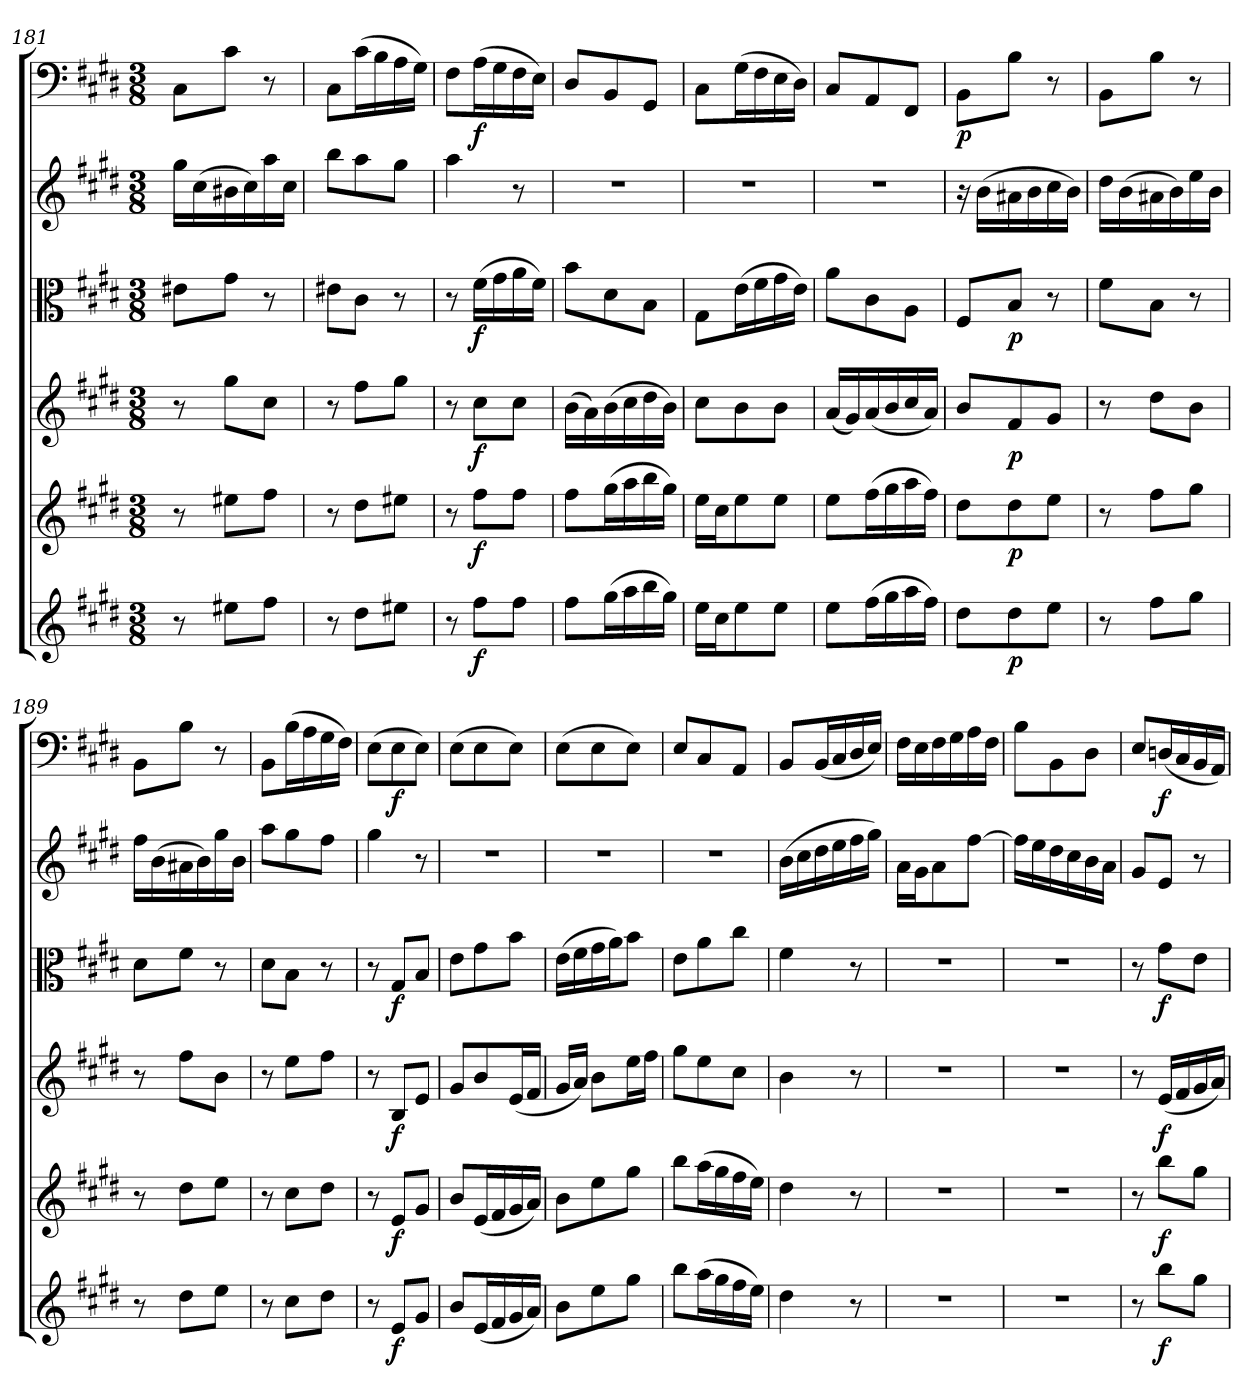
**kern	**dynam	**kern	**dynam	**kern	**dynam	**kern	**dynam	**kern	**kern	**dynam
*part6	*part6	*part5	*part5	*part4	*part4	*part3	*part3	*part2	*part1	*part1
*staff6	*staff6	*staff5	*staff5	*staff4	*staff4	*staff3	*staff3	*staff2	*staff1	*staff1
*clefG2	*	*clefG2	*	*clefG2	*	*clefC3	*	*clefG2	*clefF4	*
*k[f#c#g#d#]	*	*k[f#c#g#d#]	*	*k[f#c#g#d#]	*	*k[f#c#g#d#]	*	*k[f#c#g#d#]	*k[f#c#g#d#]	*
*E:	*	*E:	*	*E:	*	*E:	*	*E:	*E:	*
*M3/8	*	*M3/8	*	*M3/8	*	*M3/8	*	*M3/8	*M3/8	*
=181	=181	=181	=181	=181	=181	=181	=181	=181	=181	=181
8r	.	8r	.	8r	.	8e#X\L	.	16gg#\LL	8C#\L	.
.	.	.	.	.	.	.	.	(16cc#\	.	.
8ee#X\L	.	8ee#X\L	.	8gg#\L	.	8g#\J	.	16b#X\	8c#\J	.
.	.	.	.	.	.	.	.	16cc#\)	.	.
8ff#\J	.	8ff#\J	.	8cc#\J	.	8r	.	16aa\	8r	.
.	.	.	.	.	.	.	.	16cc#\JJ	.	.
=182	=182	=182	=182	=182	=182	=182	=182	=182	=182	=182
8r	.	8r	.	8r	.	8e#X\L	.	8bb\L	8C#\L	.
8dd#\L	.	8dd#\L	.	8ff#\L	.	8c#\J	.	8aa\	(16c#\L	.
.	.	.	.	.	.	.	.	.	16B\	.
8ee#X\J	.	8ee#X\J	.	8gg#\J	.	8r	.	8gg#\J	16A\	.
.	.	.	.	.	.	.	.	.	16G#\JJ)	.
=183	=183	=183	=183	=183	=183	=183	=183	=183	=183	=183
8r	.	8r	.	8r	.	8r	.	4aa\	8F#\L	.
8ff#\L	f	8ff#\L	f	8cc#\L	f	(16f#\LL	f	.	(16A\L	f
.	.	.	.	.	.	16g#\	.	.	16G#\	.
8ff#\J	.	8ff#\J	.	8cc#\J	.	16a\	.	8r	16F#\	.
.	.	.	.	.	.	16f#\JJ)	.	.	16E\JJ)	.
=184	=184	=184	=184	=184	=184	=184	=184	=184	=184	=184
8ff#\L	.	8ff#\L	.	(16b\LL	.	8b\L	.	4.r	8D#/L	.
.	.	.	.	16a\)	.	.	.	.	.	.
(16gg#\L	.	(16gg#\L	.	(16b\	.	8d#\	.	.	8BB/	.
16aa\	.	16aa\	.	16cc#\	.	.	.	.	.	.
16bb\	.	16bb\	.	16dd#\	.	8B\J	.	.	8GG#/J	.
16gg#\JJ)	.	16gg#\JJ)	.	16b\JJ)	.	.	.	.	.	.
=185	=185	=185	=185	=185	=185	=185	=185	=185	=185	=185
16ee\LL	.	16ee\LL	.	8cc#\L	.	8G#\L	.	4.r	8C#\L	.
16cc#\J	.	16cc#\J	.	.	.	.	.	.	.	.
8ee\	.	8ee\	.	8b\	.	(16e\L	.	.	(16G#\L	.
.	.	.	.	.	.	16f#\	.	.	16F#\	.
8ee\J	.	8ee\J	.	8b\J	.	16g#\	.	.	16E\	.
.	.	.	.	.	.	16e\JJ)	.	.	16D#\JJ)	.
=186	=186	=186	=186	=186	=186	=186	=186	=186	=186	=186
8ee\L	.	8ee\L	.	(16a/LL	.	8a\L	.	4.r	8C#/L	.
.	.	.	.	16g#/)	.	.	.	.	.	.
(16ff#\L	.	(16ff#\L	.	(16a/	.	8c#\	.	.	8AA/	.
16gg#\	.	16gg#\	.	16b/	.	.	.	.	.	.
16aa\	.	16aa\	.	16cc#/	.	8A\J	.	.	8FF#/J	.
16ff#\JJ)	.	16ff#\JJ)	.	16a/JJ)	.	.	.	.	.	.
=187	=187	=187	=187	=187	=187	=187	=187	=187	=187	=187
8dd#\L	.	8dd#\L	.	8b/L	.	8F#/L	.	16r	8BB\L	p
.	.	.	.	.	.	.	.	(16b\LL	.	.
8dd#\	p	8dd#\	p	8f#/	p	8B/J	p	16a#X\	8B\J	.
.	.	.	.	.	.	.	.	16b\	.	.
8ee\J	.	8ee\J	.	8g#/J	.	8r	.	16cc#\	8r	.
.	.	.	.	.	.	.	.	16b\JJ)	.	.
=188	=188	=188	=188	=188	=188	=188	=188	=188	=188	=188
8r	.	8r	.	8r	.	8f#\L	.	16dd#\LL	8BB\L	.
.	.	.	.	.	.	.	.	(16b\	.	.
8ff#\L	.	8ff#\L	.	8dd#\L	.	8B\J	.	16a#X\	8B\J	.
.	.	.	.	.	.	.	.	16b\)	.	.
8gg#\J	.	8gg#\J	.	8b\J	.	8r	.	16ee\	8r	.
.	.	.	.	.	.	.	.	16b\JJ	.	.
=189	=189	=189	=189	=189	=189	=189	=189	=189	=189	=189
8r	.	8r	.	8r	.	8d#\L	.	16ff#\LL	8BB\L	.
.	.	.	.	.	.	.	.	(16b\	.	.
8dd#\L	.	8dd#\L	.	8ff#\L	.	8f#\J	.	16a#X\	8B\J	.
.	.	.	.	.	.	.	.	16b\)	.	.
8ee\J	.	8ee\J	.	8b\J	.	8r	.	16gg#\	8r	.
.	.	.	.	.	.	.	.	16b\JJ	.	.
=190	=190	=190	=190	=190	=190	=190	=190	=190	=190	=190
8r	.	8r	.	8r	.	8d#\L	.	8aa\L	8BB\L	.
8cc#\L	.	8cc#\L	.	8ee\L	.	8B\J	.	8gg#\	(16B\L	.
.	.	.	.	.	.	.	.	.	16A\	.
8dd#\J	.	8dd#\J	.	8ff#\J	.	8r	.	8ff#\J	16G#\	.
.	.	.	.	.	.	.	.	.	16F#\JJ)	.
=191	=191	=191	=191	=191	=191	=191	=191	=191	=191	=191
8r	.	8r	.	8r	.	8r	.	4gg#\	(8E\L	.
8e/L	f	8e/L	f	8B/L	f	8G#/L	f	.	8E\	f
8g#/J	.	8g#/J	.	8e/J	.	8B/J	.	8r	8E\J)	.
=192	=192	=192	=192	=192	=192	=192	=192	=192	=192	=192
8b/L	.	8b/L	.	8g#/L	.	8e\L	.	4.r	(8E\L	.
(16e/L	.	(16e/L	.	8b/	.	8g#\	.	.	8E\	.
16f#/	.	16f#/	.	.	.	.	.	.	.	.
16g#/	.	16g#/	.	(16e/L	.	8b\J	.	.	8E\J)	.
16a/JJ)	.	16a/JJ)	.	16f#/JJ	.	.	.	.	.	.
=193	=193	=193	=193	=193	=193	=193	=193	=193	=193	=193
8b\L	.	8b\L	.	16g#/LL	.	(16e\LL	.	4.r	(8E\L	.
.	.	.	.	16a/JJ)	.	16f#\	.	.	.	.
8ee\	.	8ee\	.	8b\L	.	16g#\	.	.	8E\	.
.	.	.	.	.	.	16a\J)	.	.	.	.
8gg#\J	.	8gg#\J	.	16ee\L	.	8b\J	.	.	8E\J)	.
.	.	.	.	16ff#\JJ	.	.	.	.	.	.
=194	=194	=194	=194	=194	=194	=194	=194	=194	=194	=194
8bb\L	.	8bb\L	.	8gg#\L	.	8e\L	.	4.r	8E/L	.
(16aa\L	.	(16aa\L	.	8ee\	.	8a\	.	.	8C#/	.
16gg#\	.	16gg#\	.	.	.	.	.	.	.	.
16ff#\	.	16ff#\	.	8cc#\J	.	8cc#\J	.	.	8AA/J	.
16ee\JJ)	.	16ee\JJ)	.	.	.	.	.	.	.	.
=195	=195	=195	=195	=195	=195	=195	=195	=195	=195	=195
4dd#\	.	4dd#\	.	4b\	.	4f#\	.	(16b\LL	8BB/L	.
.	.	.	.	.	.	.	.	16cc#\	.	.
.	.	.	.	.	.	.	.	16dd#\	(16BB/L	.
.	.	.	.	.	.	.	.	16ee\	16C#/	.
8r	.	8r	.	8r	.	8r	.	16ff#\	16D#/	.
.	.	.	.	.	.	.	.	16gg#\JJ)	16E/JJ)	.
=196	=196	=196	=196	=196	=196	=196	=196	=196	=196	=196
4.r	.	4.r	.	4.r	.	4.r	.	16a\LL	16F#\LL	.
.	.	.	.	.	.	.	.	16g#\J	16E\	.
.	.	.	.	.	.	.	.	8a\	16F#\	.
.	.	.	.	.	.	.	.	.	16G#\	.
.	.	.	.	.	.	.	.	[8ff#\J	16A\	.
.	.	.	.	.	.	.	.	.	16F#\JJ	.
=197	=197	=197	=197	=197	=197	=197	=197	=197	=197	=197
4.r	.	4.r	.	4.r	.	4.r	.	16ff#\LL]	8B\L	.
.	.	.	.	.	.	.	.	16ee\	.	.
.	.	.	.	.	.	.	.	16dd#\	8BB\	.
.	.	.	.	.	.	.	.	16cc#\	.	.
.	.	.	.	.	.	.	.	16b\	8D#\J	.
.	.	.	.	.	.	.	.	16a\JJ	.	.
=198	=198	=198	=198	=198	=198	=198	=198	=198	=198	=198
8r	.	8r	.	8r	.	8r	.	8g#/L	8E/L	.
8bb\L	f	8bb\L	f	(16e/LL	f	8g#\L	f	8e/J	(16Dn/L	f
.	.	.	.	16f#/	.	.	.	.	16C#/	.
8gg#\J	.	8gg#\J	.	16g#/	.	8e\J	.	8r	16BB/	.
.	.	.	.	16a/JJ)	.	.	.	.	16AA/JJ)	.
=	=	=	=	=	=	=	=	=	=	=
*-	*-	*-	*-	*-	*-	*-	*-	*-	*-	*-
